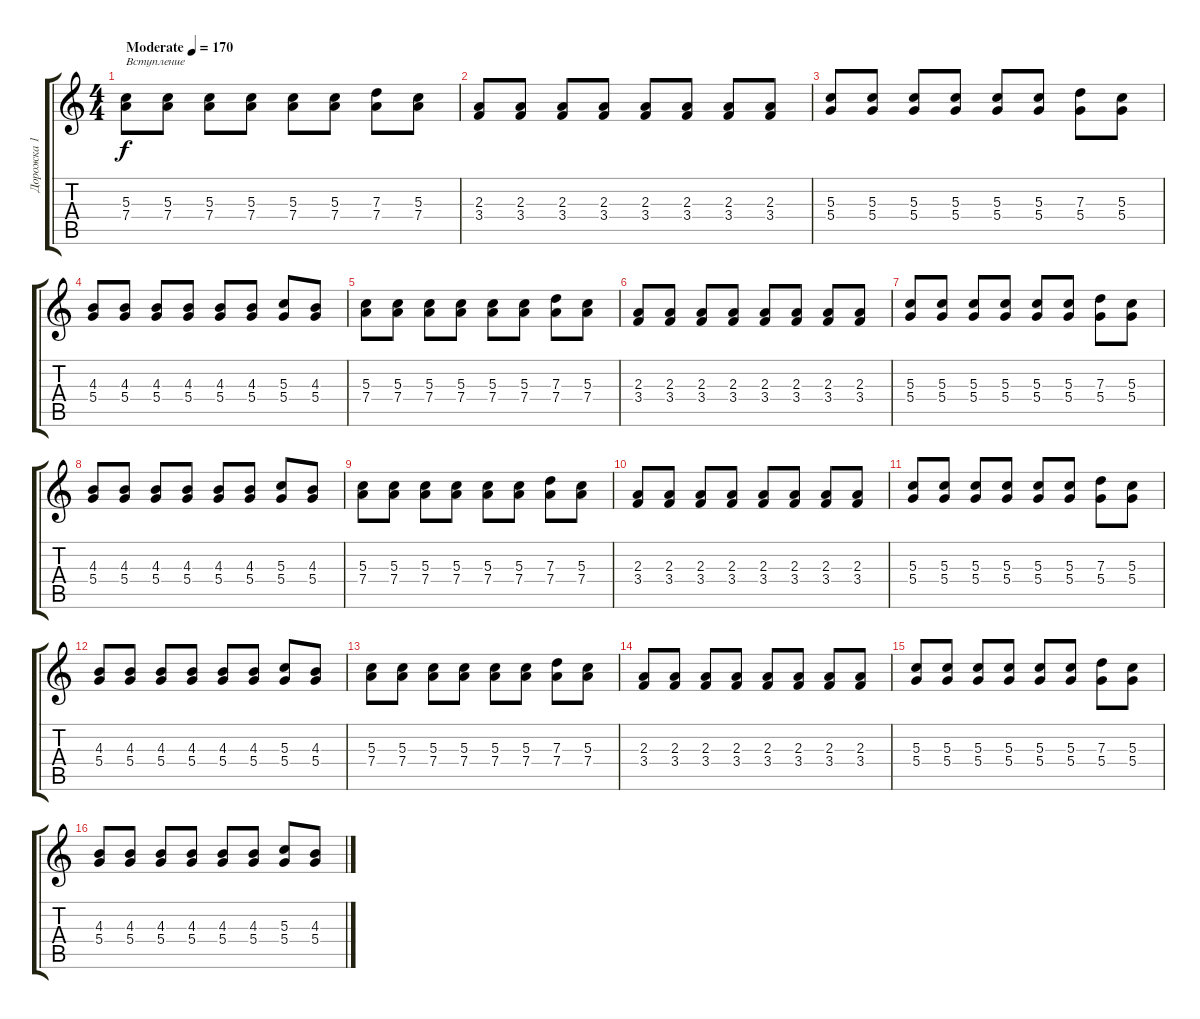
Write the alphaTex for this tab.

\track ("Дорожка 1" "Дорожка 1") {instrument distortionguitar}
\staff {score tabs}
\tuning (E4 B3 G3 D3 A2 E2) {hide}
\ts (4 4)
\tempo (170 "Moderate")
\clef g2
\ks c
(5.3 7.4).8{txt "Вступление" dy f instrument distortionguitar} (5.3 7.4).8 (5.3 7.4).8 (5.3 7.4).8 (5.3 7.4).8 (5.3 7.4).8 (7.3 7.4).8 (5.3 7.4).8 |
(2.3 3.4).8 (2.3 3.4).8 (2.3 3.4).8 (2.3 3.4).8 (2.3 3.4).8 (2.3 3.4).8 (2.3 3.4).8 (2.3 3.4).8 |
(5.3 5.4).8 (5.3 5.4).8 (5.3 5.4).8 (5.3 5.4).8 (5.3 5.4).8 (5.3 5.4).8 (7.3 5.4).8 (5.3 5.4).8 |
(4.3 5.4).8 (4.3 5.4).8 (4.3 5.4).8 (4.3 5.4).8 (4.3 5.4).8 (4.3 5.4).8 (5.3 5.4).8 (4.3 5.4).8 |
(5.3 7.4).8 (5.3 7.4).8 (5.3 7.4).8 (5.3 7.4).8 (5.3 7.4).8 (5.3 7.4).8 (7.3 7.4).8 (5.3 7.4).8 |
(2.3 3.4).8 (2.3 3.4).8 (2.3 3.4).8 (2.3 3.4).8 (2.3 3.4).8 (2.3 3.4).8 (2.3 3.4).8 (2.3 3.4).8 |
(5.3 5.4).8 (5.3 5.4).8 (5.3 5.4).8 (5.3 5.4).8 (5.3 5.4).8 (5.3 5.4).8 (7.3 5.4).8 (5.3 5.4).8 |
(4.3 5.4).8 (4.3 5.4).8 (4.3 5.4).8 (4.3 5.4).8 (4.3 5.4).8 (4.3 5.4).8 (5.3 5.4).8 (4.3 5.4).8 |
(5.3 7.4).8 (5.3 7.4).8 (5.3 7.4).8 (5.3 7.4).8 (5.3 7.4).8 (5.3 7.4).8 (7.3 7.4).8 (5.3 7.4).8 |
(2.3 3.4).8 (2.3 3.4).8 (2.3 3.4).8 (2.3 3.4).8 (2.3 3.4).8 (2.3 3.4).8 (2.3 3.4).8 (2.3 3.4).8 |
(5.3 5.4).8 (5.3 5.4).8 (5.3 5.4).8 (5.3 5.4).8 (5.3 5.4).8 (5.3 5.4).8 (7.3 5.4).8 (5.3 5.4).8 |
(4.3 5.4).8 (4.3 5.4).8 (4.3 5.4).8 (4.3 5.4).8 (4.3 5.4).8 (4.3 5.4).8 (5.3 5.4).8 (4.3 5.4).8 |
(5.3 7.4).8 (5.3 7.4).8 (5.3 7.4).8 (5.3 7.4).8 (5.3 7.4).8 (5.3 7.4).8 (7.3 7.4).8 (5.3 7.4).8 |
(2.3 3.4).8 (2.3 3.4).8 (2.3 3.4).8 (2.3 3.4).8 (2.3 3.4).8 (2.3 3.4).8 (2.3 3.4).8 (2.3 3.4).8 |
(5.3 5.4).8 (5.3 5.4).8 (5.3 5.4).8 (5.3 5.4).8 (5.3 5.4).8 (5.3 5.4).8 (7.3 5.4).8 (5.3 5.4).8 |
(4.3 5.4).8 (4.3 5.4).8 (4.3 5.4).8 (4.3 5.4).8 (4.3 5.4).8 (4.3 5.4).8 (5.3 5.4).8 (4.3 5.4).8
